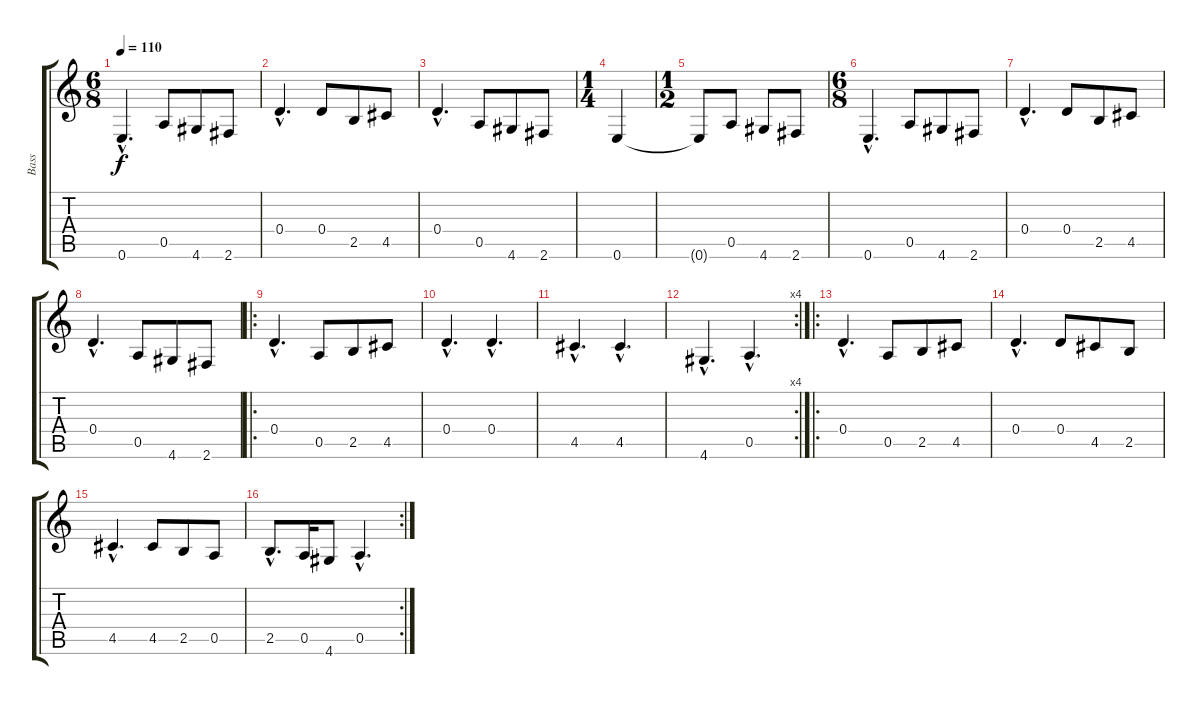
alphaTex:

\track ("Bass" "Bass") {instrument fretlessbass}
\staff {score tabs}
\tuning (E4 B3 G3 D3 A2 E2) {hide}
\ts (6 8)
\tempo 110
\clef g2
\ks c
0.6{hac}.4{d dy f} 0.5.8 4.6.8 2.6.8 |
0.4{hac}.4{d} 0.4.8 2.5.8 4.5.8 |
0.4{hac}.4{d} 0.5.8 4.6.8 2.6.8 |
\ts (1 4)
0.6.4 |
\ts (1 2)
0.6{t}.8 0.5.8 4.6.8 2.6.8 |
\ts (6 8)
0.6{hac}.4{d} 0.5.8 4.6.8 2.6.8 |
0.4{hac}.4{d} 0.4.8 2.5.8 4.5.8 |
0.4{hac}.4{d} 0.5.8 4.6.8 2.6.8 |
\ro
0.4{hac}.4{d} 0.5.8 2.5.8 4.5.8 |
0.4{hac}.4{d} 0.4{hac}.4{d} |
4.5{hac}.4{d} 4.5{hac}.4{d} |
\rc 4
4.6{hac}.4{d} 0.5{hac}.4{d} |
\ro
0.4{hac}.4{d} 0.5.8 2.5.8 4.5.8 |
0.4{hac}.4{d} 0.4.8 4.5.8 2.5.8 |
4.5{hac}.4{d} 4.5.8 2.5.8 0.5.8 |
\rc 2
2.5{hac}.8{d} 0.5.16 4.6.8 0.5{hac}.4{d}
